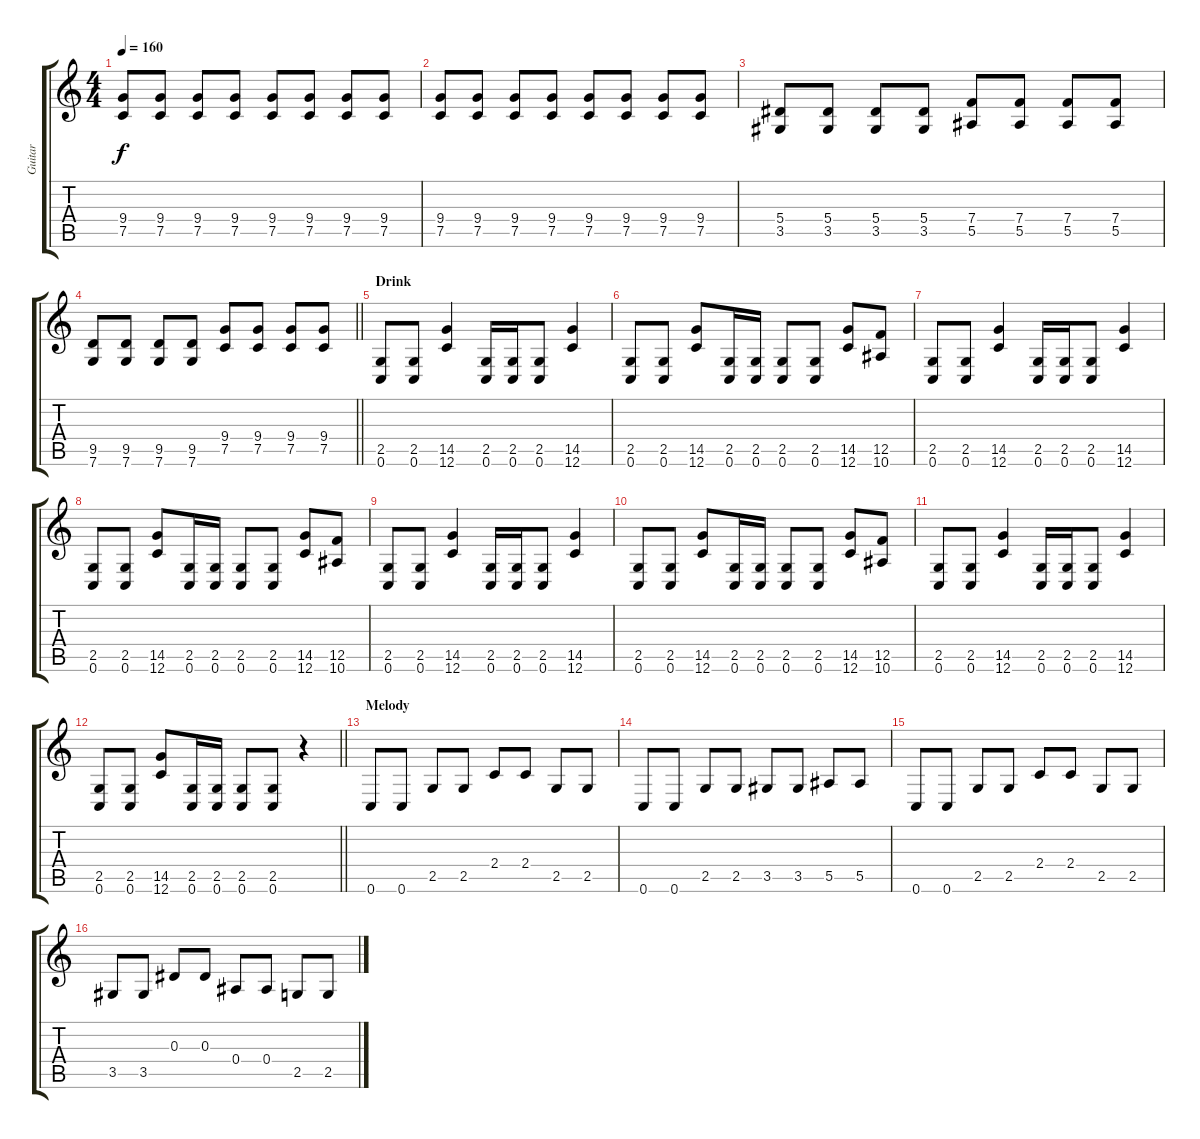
\track ("Guitar" "Guitar") {instrument distortionguitar}
\staff {score tabs}
\tuning (C4 G3 Eb3 Bb2 F2 C2) {hide}
\ts (4 4)
\tempo 160
\clef g2
\ks c
(9.4 7.5).8{dy f} (9.4 7.5).8 (9.4 7.5).8 (9.4 7.5).8 (9.4 7.5).8 (9.4 7.5).8 (9.4 7.5).8 (9.4 7.5).8 |
(9.4 7.5).8 (9.4 7.5).8 (9.4 7.5).8 (9.4 7.5).8 (9.4 7.5).8 (9.4 7.5).8 (9.4 7.5).8 (9.4 7.5).8 |
(5.4 3.5).8 (5.4 3.5).8 (5.4 3.5).8 (5.4 3.5).8 (7.4 5.5).8 (7.4 5.5).8 (7.4 5.5).8 (7.4 5.5).8 |
\barLineRight lightlight
(9.5 7.6).8 (9.5 7.6).8 (9.5 7.6).8 (9.5 7.6).8 (9.4 7.5).8 (9.4 7.5).8 (9.4 7.5).8 (9.4 7.5).8 |
\section ("" "Drink")
(2.5 0.6).8 (2.5 0.6).8 (14.5 12.6).4 (2.5 0.6).16 (2.5 0.6).16 (2.5 0.6).8 (14.5 12.6).4 |
(2.5 0.6).8 (2.5 0.6).8 (14.5 12.6).8 (2.5 0.6).16 (2.5 0.6).16 (2.5 0.6).8 (2.5 0.6).8 (14.5 12.6).8 (12.5 10.6).8 |
(2.5 0.6).8 (2.5 0.6).8 (14.5 12.6).4 (2.5 0.6).16 (2.5 0.6).16 (2.5 0.6).8 (14.5 12.6).4 |
(2.5 0.6).8 (2.5 0.6).8 (14.5 12.6).8 (2.5 0.6).16 (2.5 0.6).16 (2.5 0.6).8 (2.5 0.6).8 (14.5 12.6).8 (12.5 10.6).8 |
(2.5 0.6).8 (2.5 0.6).8 (14.5 12.6).4 (2.5 0.6).16 (2.5 0.6).16 (2.5 0.6).8 (14.5 12.6).4 |
(2.5 0.6).8 (2.5 0.6).8 (14.5 12.6).8 (2.5 0.6).16 (2.5 0.6).16 (2.5 0.6).8 (2.5 0.6).8 (14.5 12.6).8 (12.5 10.6).8 |
(2.5 0.6).8 (2.5 0.6).8 (14.5 12.6).4 (2.5 0.6).16 (2.5 0.6).16 (2.5 0.6).8 (14.5 12.6).4 |
\barLineRight lightlight
(2.5 0.6).8 (2.5 0.6).8 (14.5 12.6).8 (2.5 0.6).16 (2.5 0.6).16 (2.5 0.6).8 (2.5 0.6).8 r.4 |
\section ("" "Melody")
0.6.8 0.6.8 2.5.8 2.5.8 2.4.8 2.4.8 2.5.8 2.5.8 |
0.6.8 0.6.8 2.5.8 2.5.8 3.5.8 3.5.8 5.5.8 5.5.8 |
0.6.8 0.6.8 2.5.8 2.5.8 2.4.8 2.4.8 2.5.8 2.5.8 |
3.5.8 3.5.8 0.3.8 0.3.8 0.4.8 0.4.8 2.5.8 2.5.8
